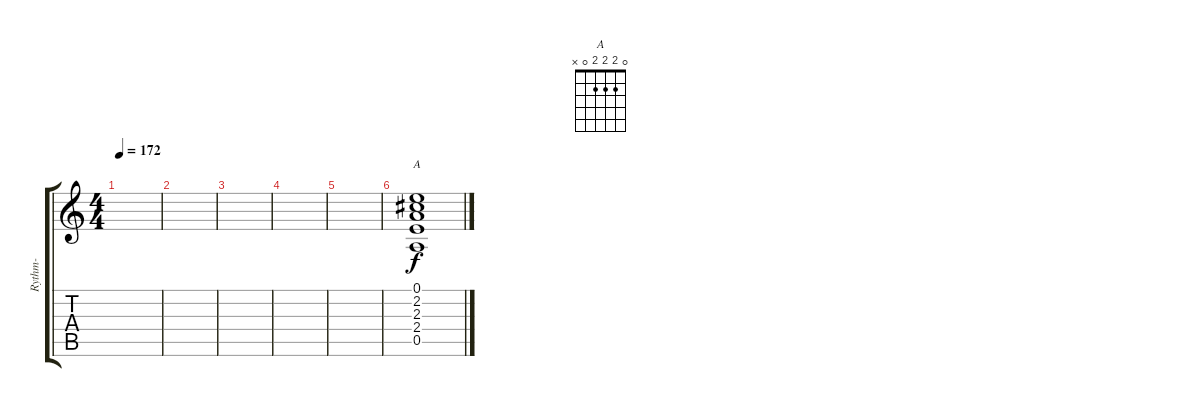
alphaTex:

\track ("Rythm-" "Rythm-") {instrument overdrivenguitar}
\staff {score tabs}
\tuning (E4 B3 G3 D3 A2 E2) {hide}
\chord ("A" 0 2 2 2 0 x)
\ts (4 4)
\tempo 172
\clef g2
\ks c
|
|
|
|
|
(0.1 2.2 2.3 2.4 0.5).1{ch "A"}
